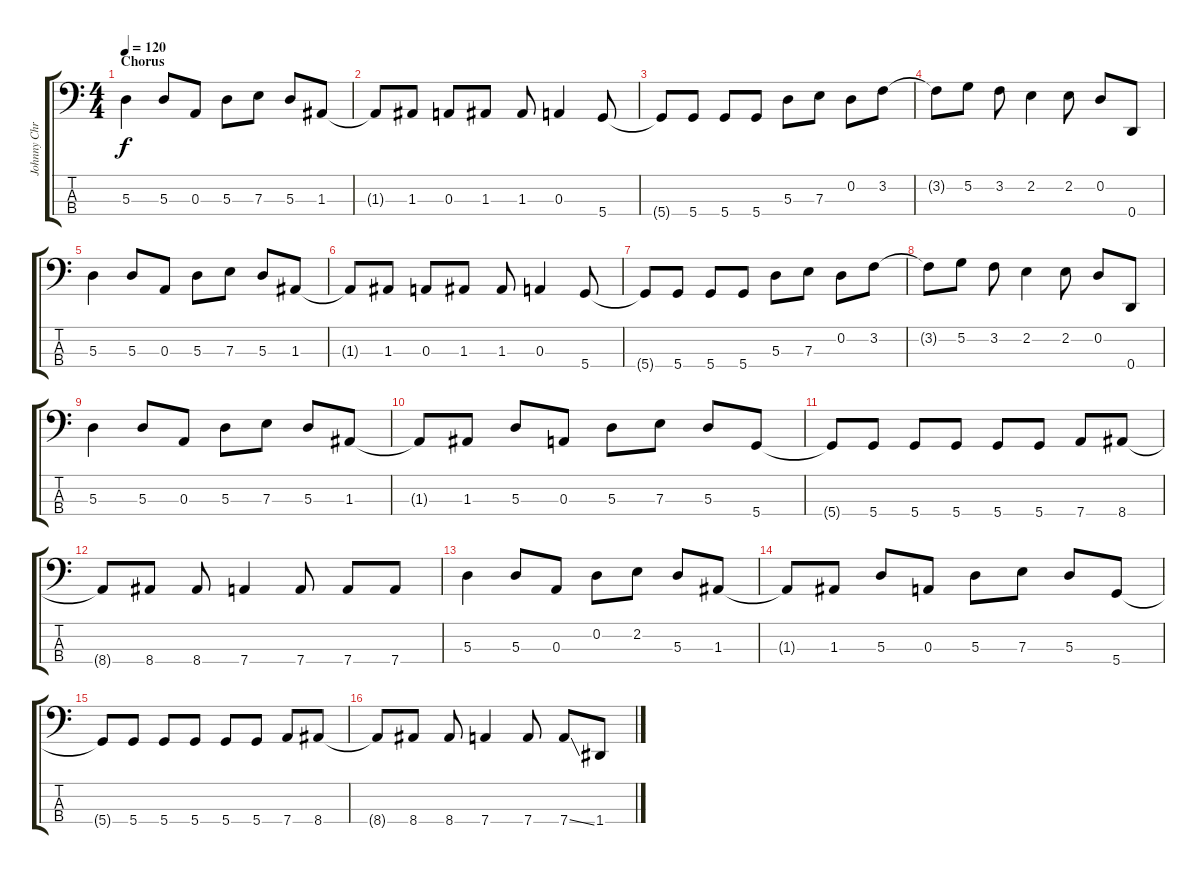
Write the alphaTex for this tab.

\track ("Johnny Christ" "Johnny Chr") {instrument electricbasspick}
\staff {score tabs}
\tuning (G2 D2 A1 D1) {hide}
\ts (4 4)
\section ("" "Chorus")
\tempo 120
\clef f4
\ks c
5.3.4{dy f} 5.3.8 0.3.8 5.3.8 7.3.8 5.3.8 1.3.8 |
1.3{t}.8 1.3.8 0.3.8 1.3.8 1.3.8 0.3.4 5.4.8 |
5.4{t}.8 5.4.8 5.4.8 5.4.8 5.3.8 7.3.8 0.2.8 3.2.8 |
3.2{t}.8 5.2.8 3.2.8 2.2.4 2.2.8 0.2.8 0.4.8 |
5.3.4 5.3.8 0.3.8 5.3.8 7.3.8 5.3.8 1.3.8 |
1.3{t}.8 1.3.8 0.3.8 1.3.8 1.3.8 0.3.4 5.4.8 |
5.4{t}.8 5.4.8 5.4.8 5.4.8 5.3.8 7.3.8 0.2.8 3.2.8 |
3.2{t}.8 5.2.8 3.2.8 2.2.4 2.2.8 0.2.8 0.4.8 |
5.3.4 5.3.8 0.3.8 5.3.8 7.3.8 5.3.8 1.3.8 |
1.3{t}.8 1.3.8 5.3.8 0.3.8 5.3.8 7.3.8 5.3.8 5.4.8 |
5.4{t}.8 5.4.8 5.4.8 5.4.8 5.4.8 5.4.8 7.4.8 8.4.8 |
8.4{t}.8 8.4.8 8.4.8 7.4.4 7.4.8 7.4.8 7.4.8 |
5.3.4 5.3.8 0.3.8 0.2.8 2.2.8 5.3.8 1.3.8 |
1.3{t}.8 1.3.8 5.3.8 0.3.8 5.3.8 7.3.8 5.3.8 5.4.8 |
5.4{t}.8 5.4.8 5.4.8 5.4.8 5.4.8 5.4.8 7.4.8 8.4.8 |
8.4{t}.8 8.4.8 8.4.8 7.4.4 7.4.8 7.4{ss}.8 1.4.8
